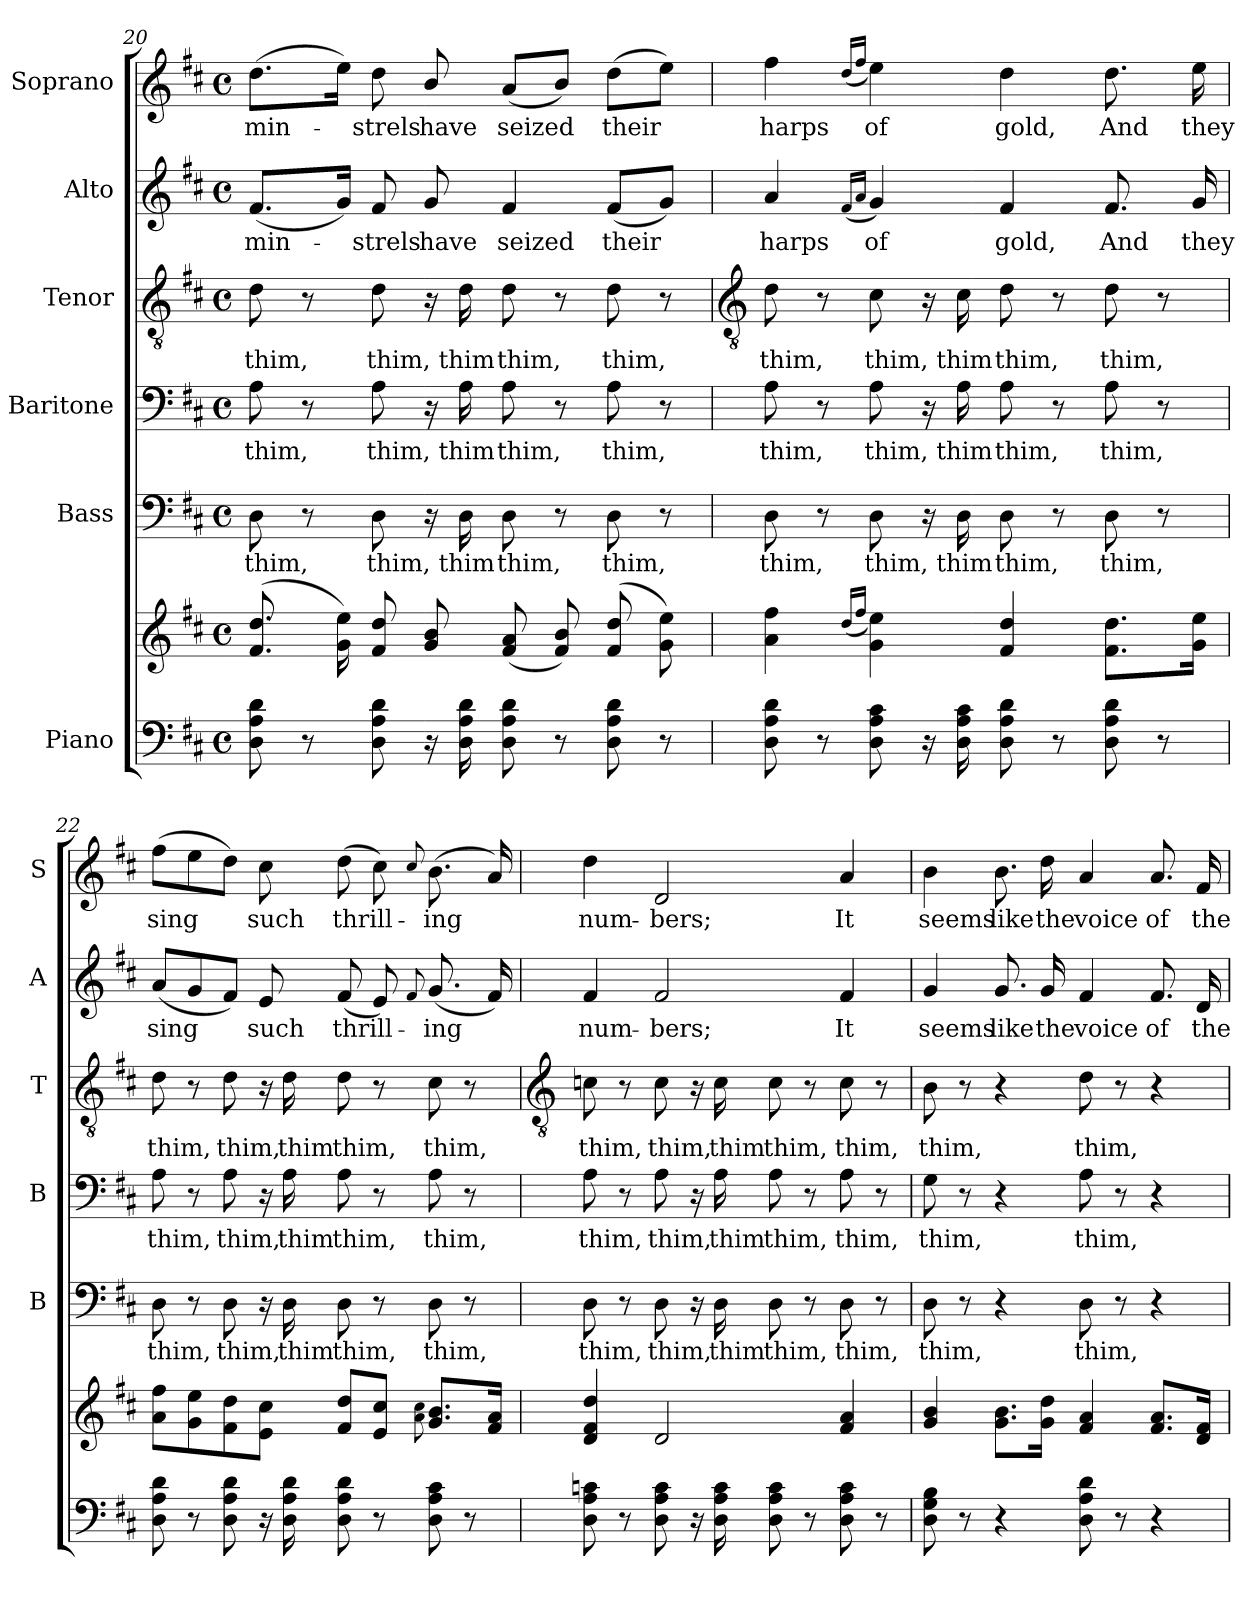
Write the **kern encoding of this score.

**kern	**kern	**kern	**text	**kern	**text	**kern	**text	**kern	**text	**kern	**text
*part6	*part6	*part5	*part5	*part4	*part4	*part3	*part3	*part2	*part2	*part1	*part1
*staff7	*staff6	*staff5	*staff5	*staff4	*staff4	*staff3	*staff3	*staff2	*staff2	*staff1	*staff1
*I"Piano	*	*I"Bass	*	*I"Baritone	*	*I"Tenor	*	*I"Alto	*	*I"Soprano	*
*	*	*I'B	*	*I'B	*	*I'T	*	*I'A	*	*I'S	*
*clefF4	*clefG2	*clefF4	*	*clefF4	*	*clefGv2	*	*clefG2	*	*clefG2	*
*k[f#c#]	*k[f#c#]	*k[f#c#]	*	*k[f#c#]	*	*k[f#c#]	*	*k[f#c#]	*	*k[f#c#]	*
*D:	*D:	*D:	*	*D:	*	*D:	*	*D:	*	*D:	*
*M4/4	*M4/4	*M4/4	*	*M4/4	*	*M4/4	*	*M4/4	*	*M4/4	*
*met(c)	*met(c)	*met(c)	*	*met(c)	*	*met(c)	*	*met(c)	*	*met(c)	*
=20	=20	=20	=20	=20	=20	=20	=20	=20	=20	=20	=20
!	!	!	!LO:LY:b	!	!LO:LY:b	!	!LO:LY:b	!	!LO:LY:b	!	!LO:LY:b
8D 8A 8d	(>8.f# 8.ddL	8D	thim,	8A	thim,	8d	thim,	(<8.f#L	min-	(>8.ddL	min-
8r	.	8r	.	8r	.	8r	.	.	.	.	.
.	16g 16eeL)	.	.	.	.	.	.	16gJ)	.	16eeJ)	.
!	!	!	!LO:LY:b	!	!LO:LY:b	!	!LO:LY:b	!	!LO:LY:b	!	!LO:LY:b
8D 8A 8d	8f# 8dd	8D	thim,	8A	thim,	8d	thim,	8f#	strels	8dd	strels
!	!	!	!	!	!	!	!	!	!LO:LY:b	!	!LO:LY:b
16r	8g 8bJ	16r	.	16r	.	16r	.	8g	have	8b/	have
!	!	!	!LO:LY:b	!	!LO:LY:b	!	!LO:LY:b	!	!	!	!
16D 16A 16d	.	16D	thim	16A	thim	16d	thim	.	.	.	.
!	!	!	!LO:LY:b	!	!LO:LY:b	!	!LO:LY:b	!	!LO:LY:b	!	!LO:LY:b
8D 8A 8d	(>8f# 8aL	8D	thim,	8A	thim,	8d	thim,	4f#	seized	(<8aL	seized
8r	8f# 8b)	8r	.	8r	.	8r	.	.	.	8bJ)	.
!	!	!	!LO:LY:b	!	!LO:LY:b	!	!LO:LY:b	!	!LO:LY:b	!	!LO:LY:b
8D 8A 8d	(>8f# 8dd	8D	thim,	8A	thim,	8d	thim,	(<8f#L	their	(>8ddL	their
8r	8g 8eeJ)	8r	.	8r	.	8r	.	8gJ)	.	8eeJ)	.
!!LO:LB:g=z
=21	=21	=21	=21	=21	=21	=21	=21	=21	=21	=21	=21
*	*	*	*	*	*	*clefGv2	*	*	*	*	*
!	!	!	!LO:LY:b	!	!LO:LY:b	!	!LO:LY:b	!	!LO:LY:b	!	!LO:LY:b
8D 8A 8d	4a 4ff#	8D	thim,	8A	thim,	8d	thim,	4a	harps	4ff#	harps
8r	.	8r	.	8r	.	8r	.	.	.	.	.
.	(<16qqdd/LL	.	.	.	.	.	.	(<16qqf#LL	.	(<16qqdd/LL	.
.	16qqff#/JJ	.	.	.	.	.	.	16qqaJJ	.	16qqff#/JJ	.
!	!	!	!LO:LY:b	!	!LO:LY:b	!	!LO:LY:b	!	!LO:LY:b	!	!LO:LY:b
8D 8A 8c#	4g 4ee)	8D	thim,	8A	thim,	8c#	thim,	4g)	of	4ee)	of
16r	.	16r	.	16r	.	16r	.	.	.	.	.
!	!	!	!LO:LY:b	!	!LO:LY:b	!	!LO:LY:b	!	!	!	!
16D 16A 16c#	.	16D	thim	16A	thim	16c#	thim	.	.	.	.
!	!	!	!LO:LY:b	!	!LO:LY:b	!	!LO:LY:b	!	!LO:LY:b	!	!LO:LY:b
8D 8A 8d	4f# 4dd	8D	thim,	8A	thim,	8d	thim,	4f#	gold,	4dd	gold,
8r	.	8r	.	8r	.	8r	.	.	.	.	.
!	!	!	!LO:LY:b	!	!LO:LY:b	!	!LO:LY:b	!	!LO:LY:b	!	!LO:LY:b
8D 8A 8d	8.f# 8.ddL	8D	thim,	8A	thim,	8d	thim,	8.f#	And	8.dd	And
8r	.	8r	.	8r	.	8r	.	.	.	.	.
!	!	!	!	!	!	!	!	!	!LO:LY:b	!	!LO:LY:b
.	16g 16eeJ	.	.	.	.	.	.	16g	they	16ee	they
=22	=22	=22	=22	=22	=22	=22	=22	=22	=22	=22	=22
!	!	!	!LO:LY:b	!	!LO:LY:b	!	!LO:LY:b	!	!LO:LY:b	!	!LO:LY:b
8D 8A 8d	8a 8ff#L	8D	thim,	8A	thim,	8d	thim,	(<8aL	sing	(>8ff#L	sing
8r	8g 8ee	8r	.	8r	.	8r	.	8g	.	8ee	.
!	!	!	!LO:LY:b	!	!LO:LY:b	!	!LO:LY:b	!	!	!	!
8D 8A 8d	8f# 8dd	8D	thim,	8A	thim,	8d	thim,	8f#J)	.	8ddJ)	.
!	!	!	!	!	!	!	!	!	!LO:LY:b	!	!LO:LY:b
16r	8e 8cc#J	16r	.	16r	.	16r	.	8e	such	8cc#	such
!	!	!	!LO:LY:b	!	!LO:LY:b	!	!LO:LY:b	!	!	!	!
16D 16A 16d	.	16D	thim	16A	thim	16d	thim	.	.	.	.
!	!	!	!LO:LY:b	!	!LO:LY:b	!	!LO:LY:b	!	!LO:LY:b	!	!LO:LY:b
8D 8A 8d	8f# 8ddL	8D	thim,	8A	thim,	8d	thim,	(<8f#L	thrill-	(>8ddL	thrill-
8r	8e 8cc#J	8r	.	8r	.	8r	.	8e)	.	8cc#)	.
.	8qqa\ 8qqcc#\	.	.	.	.	.	.	8qqf#/J	.	8qqcc#/J	.
!	!	!	!LO:LY:b	!	!LO:LY:b	!	!LO:LY:b	!	!LO:LY:b	!	!LO:LY:b
8D 8A 8c#	8.g 8.bL	8D	thim,	8A	thim,	8c#	thim,	(<8.gL	ing	(<8.bL	ing
8r	.	8r	.	8r	.	8r	.	.	.	.	.
.	16f# 16aJ	.	.	.	.	.	.	16f#J)	.	16aJ)	.
!!LO:LB:g=z
=23	=23	=23	=23	=23	=23	=23	=23	=23	=23	=23	=23
*	*	*	*	*	*	*clefGv2	*	*	*	*	*
!	!	!	!LO:LY:b	!	!LO:LY:b	!	!LO:LY:b	!	!LO:LY:b	!	!LO:LY:b
8D 8A 8cn	4d 4f# 4dd	8D	thim,	8A	thim,	8cn	thim,	4f#	num-	4dd	num-
8r	.	8r	.	8r	.	8r	.	.	.	.	.
!	!	!	!LO:LY:b	!	!LO:LY:b	!	!LO:LY:b	!	!LO:LY:b	!	!LO:LY:b
8D 8A 8c	2d	8D	thim,	8A	thim,	8c	thim,	2f#	-bers;	2d	-bers;
16r	.	16r	.	16r	.	16r	.	.	.	.	.
!	!	!	!LO:LY:b	!	!LO:LY:b	!	!LO:LY:b	!	!	!	!
16D 16A 16c	.	16D	thim	16A	thim	16c	thim	.	.	.	.
!	!	!	!LO:LY:b	!	!LO:LY:b	!	!LO:LY:b	!	!	!	!
8D 8A 8c	.	8D	thim,	8A	thim,	8c	thim,	.	.	.	.
8r	.	8r	.	8r	.	8r	.	.	.	.	.
!	!	!	!LO:LY:b	!	!LO:LY:b	!	!LO:LY:b	!	!LO:LY:b	!	!LO:LY:b
8D 8A 8c	4f# 4a	8D	thim,	8A	thim,	8c	thim,	4f#	It	4a	It
8r	.	8r	.	8r	.	8r	.	.	.	.	.
=24	=24	=24	=24	=24	=24	=24	=24	=24	=24	=24	=24
!	!	!	!LO:LY:b	!	!LO:LY:b	!	!LO:LY:b	!	!LO:LY:b	!	!LO:LY:b
8D 8G 8B	4g 4b	8D	thim,	8G	thim,	8B	thim,	4g	seems	4b	seems
8r	.	8r	.	8r	.	8r	.	.	.	.	.
!	!	!	!	!	!	!	!	!	!LO:LY:b	!	!LO:LY:b
4r	8.g 8.bL	4r	.	4r	.	4r	.	8.g	like	8.b	like
!	!	!	!	!	!	!	!	!	!LO:LY:b	!	!LO:LY:b
.	16g 16ddJ	.	.	.	.	.	.	16g	the	16dd	the
!	!	!	!LO:LY:b	!	!LO:LY:b	!	!LO:LY:b	!	!LO:LY:b	!	!LO:LY:b
8D 8A 8d	4f# 4a	8D	thim,	8A	thim,	8d	thim,	4f#	voice	4a	voice
8r	.	8r	.	8r	.	8r	.	.	.	.	.
!	!	!	!	!	!	!	!	!	!LO:LY:b	!	!LO:LY:b
4r	8.f# 8.aL	4r	.	4r	.	4r	.	8.f#	of	8.a	of
!	!	!	!	!	!	!	!	!	!LO:LY:b	!	!LO:LY:b
.	16d 16f#J	.	.	.	.	.	.	16d	the	16f#	the
=	=	=	=	=	=	=	=	=	=	=	=
*-	*-	*-	*-	*-	*-	*-	*-	*-	*-	*-	*-
